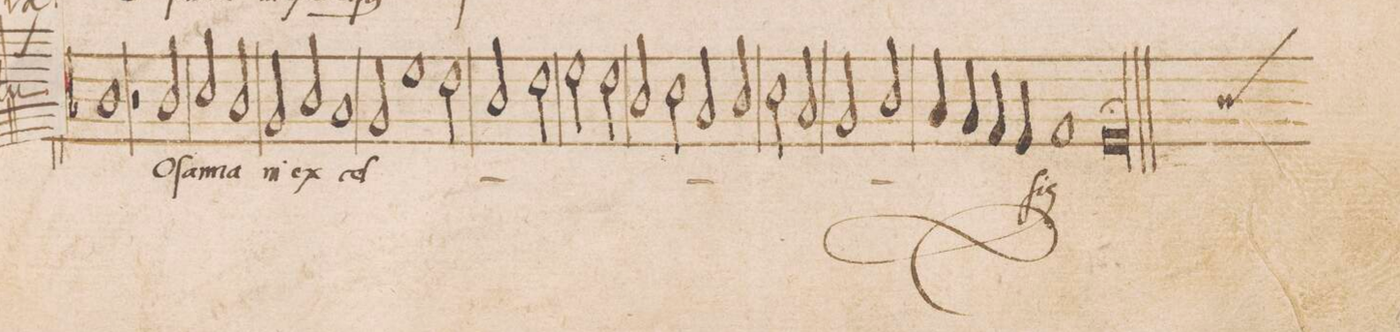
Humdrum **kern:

**kern	**text
*I"TENOR	*
*clefC3	*
*k[b-]	*
*met(c|)	*
*M2/1	*
1c	-sis
*	*Xij
=51	=51
2r	.
2c/	O-
2d/	-San-
2c/	-na
=52	=52
2A/	in
2c/	ex-
1B-	-cel-
=53	=53
2A/	.
1f	.
2e\	.
=54	=54
2c/	.
2e\	.
2f\	.
2e\	.
=55	=55
2c/	.
2d\	.
2B-/	.
2c/	.
=56	=56
2d\	.
2B-/	.
2A/	.
2c/	.
=57	=57
4B-/	.
4A/	.
4G/	.
4F/	.
1G	-ſis
=58	=58
0F;	.
=59||	=59||
*-	*-
